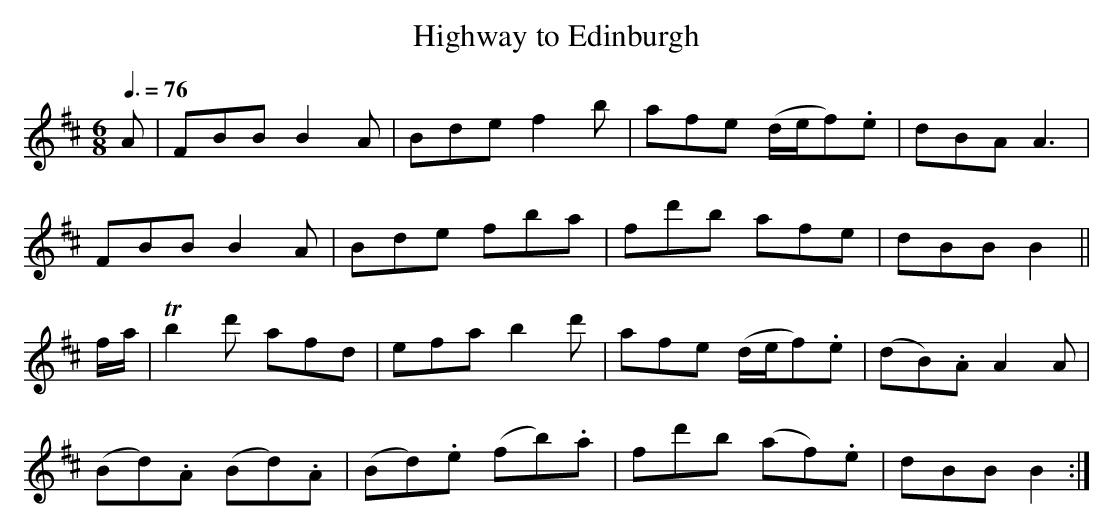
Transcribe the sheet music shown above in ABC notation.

X:1
T:Highway to Edinburgh
M:6/8
L:1/8
Q:3/8=76
K:BMin
A   | FBB    B2A  |Bde     f2b  |afe  (d/e/f).e| dBA   A3 |
      FBB    B2A  |Bde     fba  |fd'b  afe     | dBB   B2||
f/a/|Tb2d'   afd  |efa     b2d' |afe  (d/e/f).e|(dB).A A2A|
     (Bd).A (Bd).A|(Bd).e (fb).a|fd'b (af).e   | dBB   B2:|
